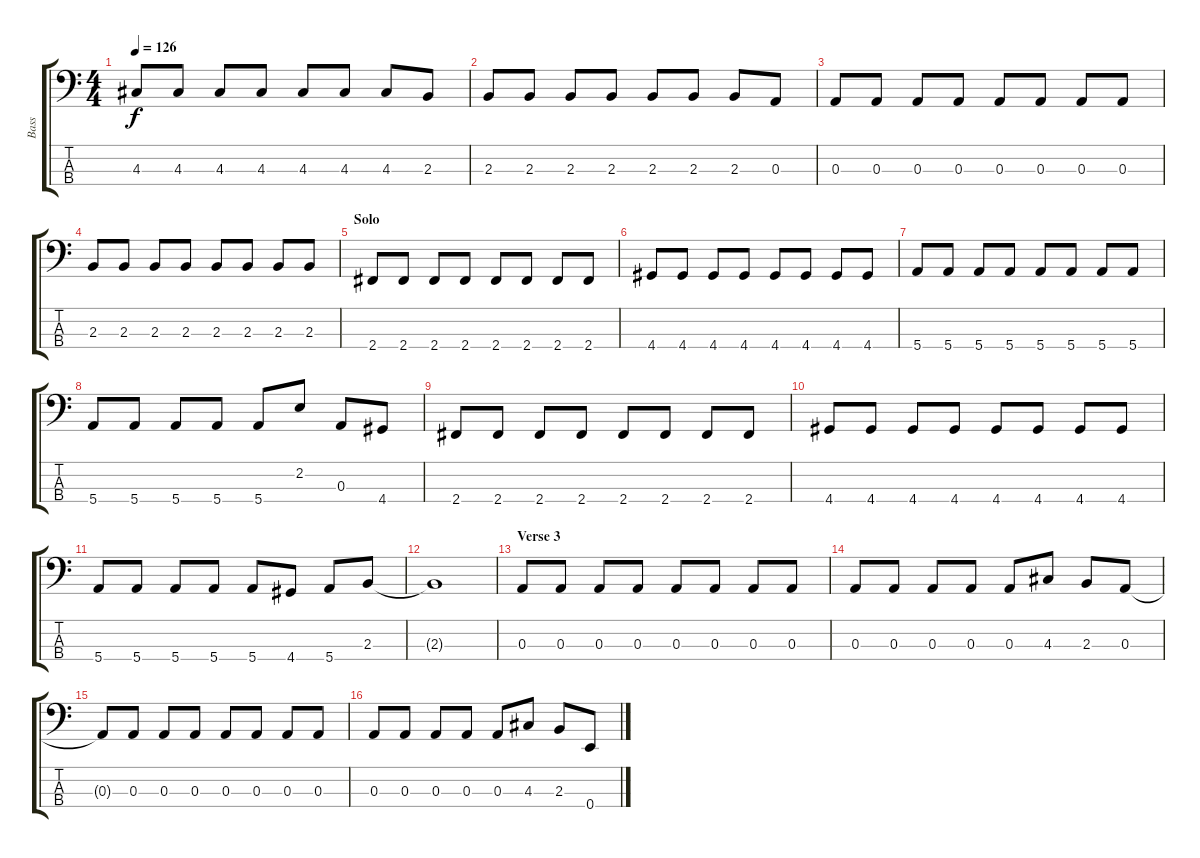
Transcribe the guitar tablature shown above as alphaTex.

\track ("Bass" "Bass") {instrument electricbasspick}
\staff {score tabs}
\tuning (G2 D2 A1 E1) {hide}
\ts (4 4)
\tempo 126
\clef f4
\ks c
4.3.8{dy f} 4.3.8 4.3.8 4.3.8 4.3.8 4.3.8 4.3.8 2.3.8 |
2.3.8 2.3.8 2.3.8 2.3.8 2.3.8 2.3.8 2.3.8 0.3.8 |
0.3.8 0.3.8 0.3.8 0.3.8 0.3.8 0.3.8 0.3.8 0.3.8 |
2.3.8 2.3.8 2.3.8 2.3.8 2.3.8 2.3.8 2.3.8 2.3.8 |
\section ("" "Solo")
2.4.8 2.4.8 2.4.8 2.4.8 2.4.8 2.4.8 2.4.8 2.4.8 |
4.4.8 4.4.8 4.4.8 4.4.8 4.4.8 4.4.8 4.4.8 4.4.8 |
5.4.8 5.4.8 5.4.8 5.4.8 5.4.8 5.4.8 5.4.8 5.4.8 |
5.4.8 5.4.8 5.4.8 5.4.8 5.4.8 2.2.8 0.3.8 4.4.8 |
2.4.8 2.4.8 2.4.8 2.4.8 2.4.8 2.4.8 2.4.8 2.4.8 |
4.4.8 4.4.8 4.4.8 4.4.8 4.4.8 4.4.8 4.4.8 4.4.8 |
5.4.8 5.4.8 5.4.8 5.4.8 5.4.8 4.4.8 5.4.8 2.3.8 |
2.3{t}.1 |
\section ("" "Verse 3")
0.3.8 0.3.8 0.3.8 0.3.8 0.3.8 0.3.8 0.3.8 0.3.8 |
0.3.8 0.3.8 0.3.8 0.3.8 0.3.8 4.3.8 2.3.8 0.3.8 |
0.3{t}.8 0.3.8 0.3.8 0.3.8 0.3.8 0.3.8 0.3.8 0.3.8 |
0.3.8 0.3.8 0.3.8 0.3.8 0.3.8 4.3.8 2.3.8 0.4.8
